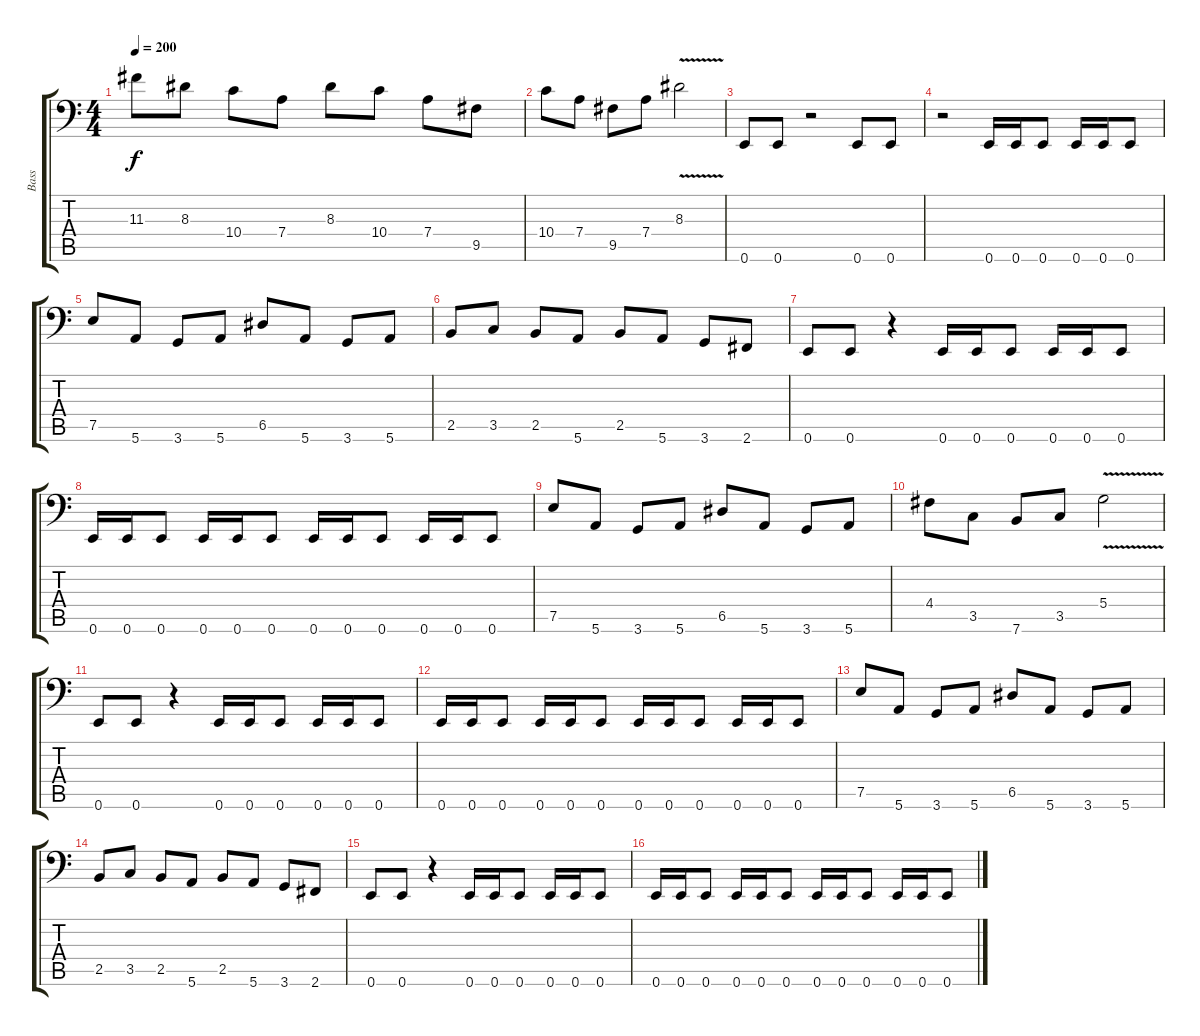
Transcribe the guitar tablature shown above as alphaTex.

\track ("Bass" "Bass") {instrument electricbassfinger}
\staff {score tabs}
\tuning (E3 B2 G2 D2 A1 E1) {hide}
\ts (4 4)
\tempo 200
\clef f4
\ks c
11.3.8{dy f} 8.3.8 10.4.8 7.4.8 8.3.8 10.4.8 7.4.8 9.5.8 |
10.4.8 7.4.8 9.5.8 7.4.8 8.3{v}.2 |
0.6.8 0.6.8 r.2 0.6.8 0.6.8 |
r.2 0.6.16 0.6.16 0.6.8 0.6.16 0.6.16 0.6.8 |
7.5.8 5.6.8 3.6.8 5.6.8 6.5.8 5.6.8 3.6.8 5.6.8 |
2.5.8 3.5.8 2.5.8 5.6.8 2.5.8 5.6.8 3.6.8 2.6.8 |
0.6.8 0.6.8 r.4 0.6.16 0.6.16 0.6.8 0.6.16 0.6.16 0.6.8 |
0.6.16 0.6.16 0.6.8 0.6.16 0.6.16 0.6.8 0.6.16 0.6.16 0.6.8 0.6.16 0.6.16 0.6.8 |
7.5.8 5.6.8 3.6.8 5.6.8 6.5.8 5.6.8 3.6.8 5.6.8 |
4.4.8 3.5.8 7.6.8 3.5.8 5.4{v}.2 |
0.6.8 0.6.8 r.4 0.6.16 0.6.16 0.6.8 0.6.16 0.6.16 0.6.8 |
0.6.16 0.6.16 0.6.8 0.6.16 0.6.16 0.6.8 0.6.16 0.6.16 0.6.8 0.6.16 0.6.16 0.6.8 |
7.5.8 5.6.8 3.6.8 5.6.8 6.5.8 5.6.8 3.6.8 5.6.8 |
2.5.8 3.5.8 2.5.8 5.6.8 2.5.8 5.6.8 3.6.8 2.6.8 |
0.6.8 0.6.8 r.4 0.6.16 0.6.16 0.6.8 0.6.16 0.6.16 0.6.8 |
0.6.16 0.6.16 0.6.8 0.6.16 0.6.16 0.6.8 0.6.16 0.6.16 0.6.8 0.6.16 0.6.16 0.6.8
